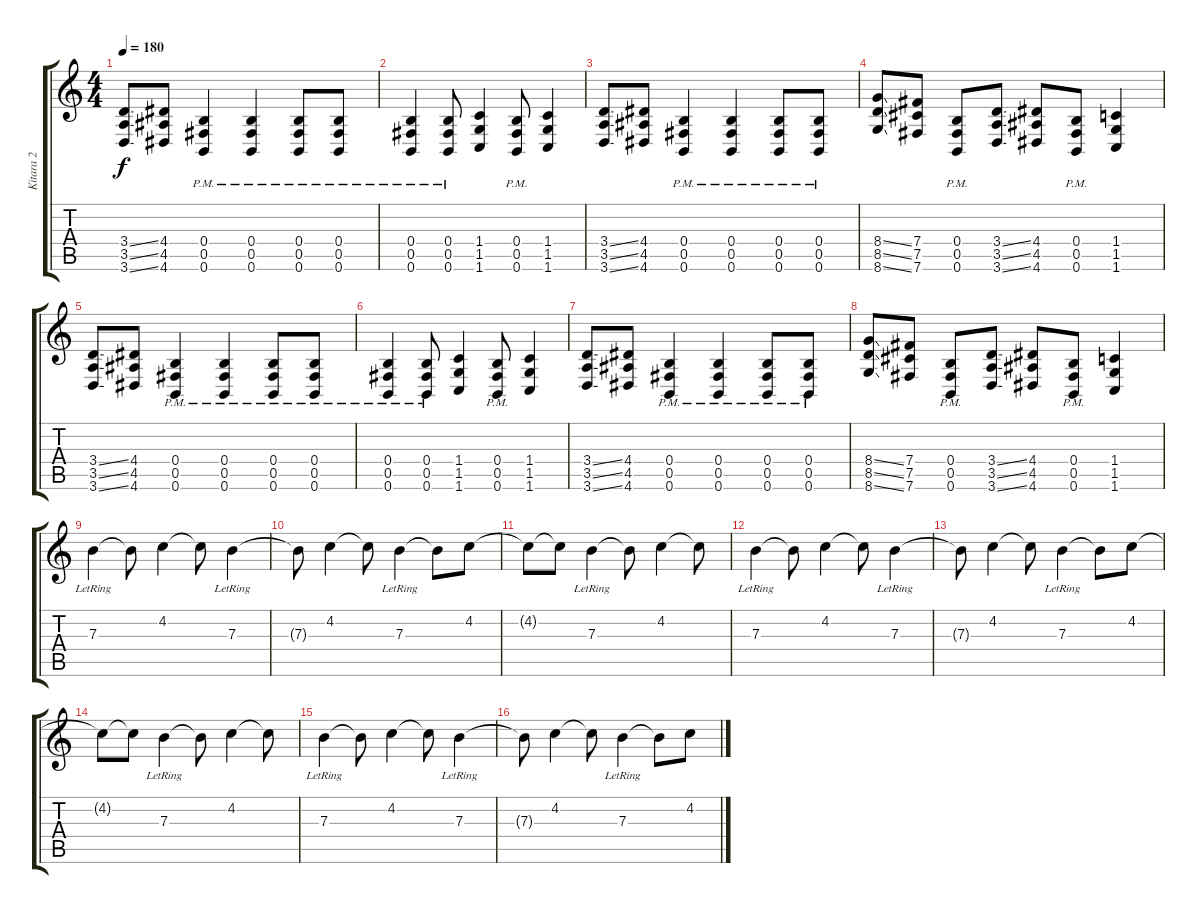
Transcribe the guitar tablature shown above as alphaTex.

\track ("Kitara 2 " "Kitara 2 ") {instrument distortionguitar}
\staff {score tabs}
\tuning (Db4 Ab3 E3 B2 Gb2 B1) {hide}
\ts (4 4)
\tempo 180
\clef g2
\ks c
(3.4{ss} 3.5{ss} 3.6{ss}).8{dy f} (4.4 4.5 4.6).8 (0.4{pm} 0.5{pm} 0.6{pm}).4 (0.4{pm} 0.5{pm} 0.6{pm}).4 (0.4{pm} 0.5{pm} 0.6{pm}).8 (0.4{pm} 0.5{pm} 0.6{pm}).8 |
(0.4{pm} 0.5{pm} 0.6{pm}).4 (0.4{pm} 0.5{pm} 0.6{pm}).8 (1.4 1.5 1.6).4 (0.4{pm} 0.5{pm} 0.6{pm}).8 (1.4 1.5 1.6).4 |
(3.4{ss} 3.5{ss} 3.6{ss}).8 (4.4 4.5 4.6).8 (0.4{pm} 0.5{pm} 0.6{pm}).4 (0.4{pm} 0.5{pm} 0.6{pm}).4 (0.4{pm} 0.5{pm} 0.6{pm}).8 (0.4{pm} 0.5{pm} 0.6{pm}).8 |
(8.4{ss} 8.5{ss} 8.6{ss}).8 (7.4 7.5 7.6).8 (0.4{pm} 0.5{pm} 0.6{pm}).8 (3.4{ss} 3.5{ss} 3.6{ss}).8 (4.4 4.5 4.6).8 (0.4{pm} 0.5{pm} 0.6{pm}).8 (1.4 1.5 1.6).4 |
(3.4{ss} 3.5{ss} 3.6{ss}).8 (4.4 4.5 4.6).8 (0.4{pm} 0.5{pm} 0.6{pm}).4 (0.4{pm} 0.5{pm} 0.6{pm}).4 (0.4{pm} 0.5{pm} 0.6{pm}).8 (0.4{pm} 0.5{pm} 0.6{pm}).8 |
(0.4{pm} 0.5{pm} 0.6{pm}).4 (0.4{pm} 0.5{pm} 0.6{pm}).8 (1.4 1.5 1.6).4 (0.4{pm} 0.5{pm} 0.6{pm}).8 (1.4 1.5 1.6).4 |
(3.4{ss} 3.5{ss} 3.6{ss}).8 (4.4 4.5 4.6).8 (0.4{pm} 0.5{pm} 0.6{pm}).4 (0.4{pm} 0.5{pm} 0.6{pm}).4 (0.4{pm} 0.5{pm} 0.6{pm}).8 (0.4{pm} 0.5{pm} 0.6{pm}).8 |
(8.4{ss} 8.5{ss} 8.6{ss}).8 (7.4 7.5 7.6).8 (0.4{pm} 0.5{pm} 0.6{pm}).8 (3.4{ss} 3.5{ss} 3.6{ss}).8 (4.4 4.5 4.6).8 (0.4{pm} 0.5{pm} 0.6{pm}).8 (1.4 1.5 1.6).4 |
7.3{lr}.4 7.3{t}.8 4.2.4 4.2{t}.8 7.3{lr}.4 |
7.3{t}.8 4.2.4 4.2{t}.8 7.3{lr}.4 7.3{t}.8 4.2.8 |
4.2{t}.8 4.2{t}.8 7.3{lr}.4 7.3{t}.8 4.2.4 4.2{t}.8 |
7.3{lr}.4 7.3{t}.8 4.2.4 4.2{t}.8 7.3{lr}.4 |
7.3{t}.8 4.2.4 4.2{t}.8 7.3{lr}.4 7.3{t}.8 4.2.8 |
4.2{t}.8 4.2{t}.8 7.3{lr}.4 7.3{t}.8 4.2.4 4.2{t}.8 |
7.3{lr}.4 7.3{t}.8 4.2.4 4.2{t}.8 7.3{lr}.4 |
7.3{t}.8 4.2.4 4.2{t}.8 7.3{lr}.4 7.3{t}.8 4.2.8
